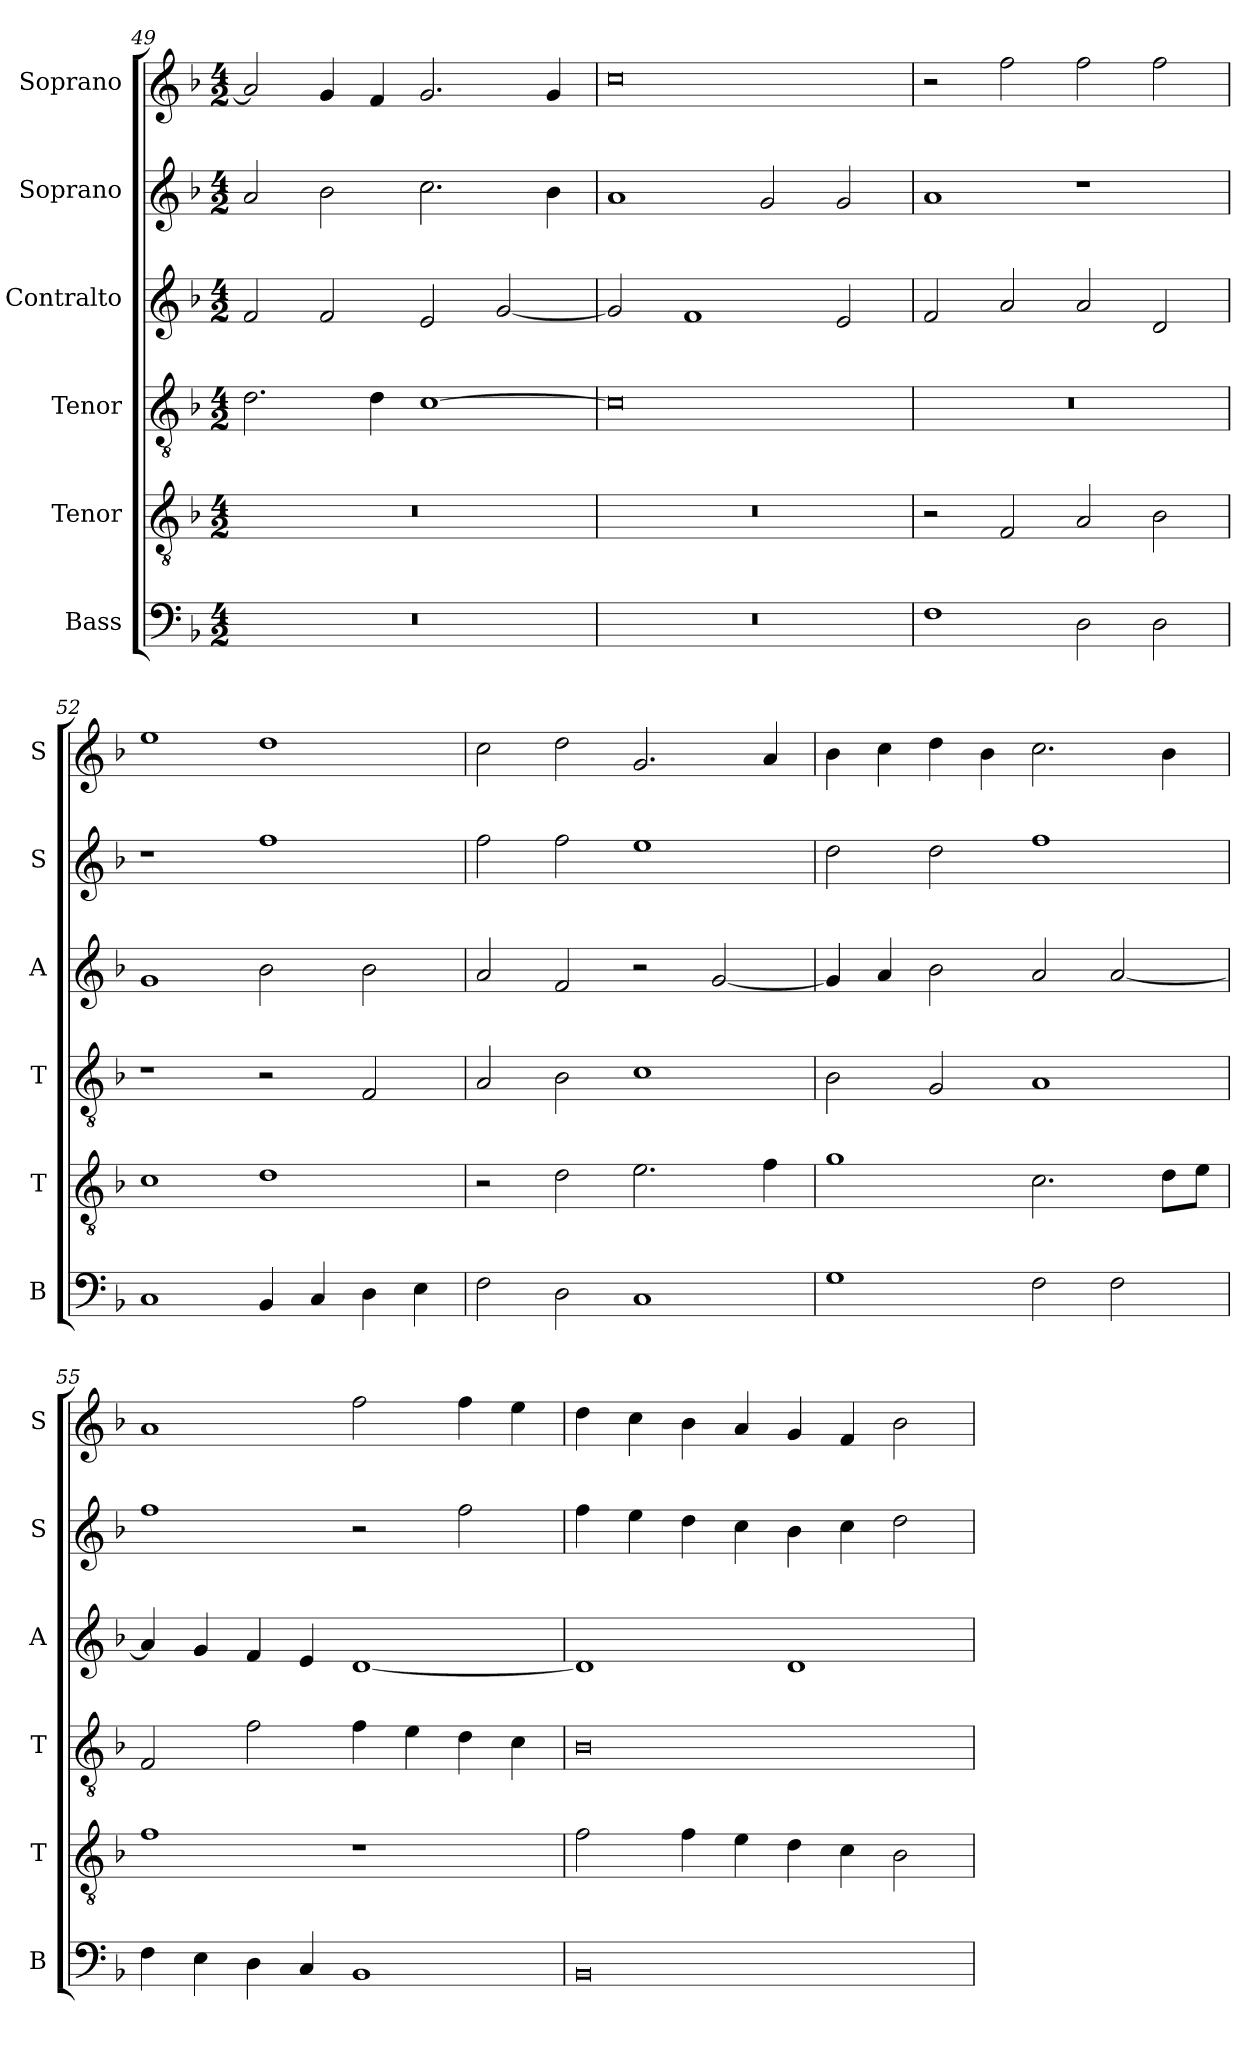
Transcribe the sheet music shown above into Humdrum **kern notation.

**kern	**kern	**kern	**kern	**kern	**kern
*part6	*part5	*part4	*part3	*part2	*part1
*staff6	*staff5	*staff4	*staff3	*staff2	*staff1
*I"Bass	*I"Tenor	*I"Tenor	*I"Contralto	*I"Soprano	*I"Soprano
*I'B	*I'T	*I'T	*I'A	*I'S	*I'S
*clefF4	*clefGv2	*clefGv2	*clefG2	*clefG2	*clefG2
*k[b-]	*k[b-]	*k[b-]	*k[b-]	*k[b-]	*k[b-]
*F:ion	*F:ion	*F:ion	*F:ion	*F:ion	*F:ion
*M4/2	*M4/2	*M4/2	*M4/2	*M4/2	*M4/2
=49	=49	=49	=49	=49	=49
0r	0r	2.d	2f	2a	2a]
.	.	.	2f	2b-	4g
.	.	4d	.	.	4f
.	.	[1c	2e	2.cc	2.g
.	.	.	[2g	.	.
.	.	.	.	4b-	4g
=50	=50	=50	=50	=50	=50
0r	0r	0c]	2g]	1a	0cc
.	.	.	1f	.	.
.	.	.	.	2g	.
.	.	.	2e	2g	.
=51	=51	=51	=51	=51	=51
1F	2r	0r	2f	1a	2r
.	2F	.	2a	.	2ff
2D	2A	.	2a	1r	2ff
2D	2B-	.	2d	.	2ff
=52	=52	=52	=52	=52	=52
1C	1c	1r	1g	1r	1ee
4BB-	1d	2r	2b-	1ff	1dd
4C	.	.	.	.	.
4D	.	2F	2b-	.	.
4E	.	.	.	.	.
=53	=53	=53	=53	=53	=53
2F	2r	2A	2a	2ff	2cc
2D	2d	2B-	2f	2ff	2dd
1C	2.e	1c	2r	1ee	2.g
.	.	.	[2g	.	.
.	4f	.	.	.	4a
=54	=54	=54	=54	=54	=54
1G	1g	2B-	4g]	2dd	4b-
.	.	.	4a	.	4cc
.	.	2G	2b-	2dd	4dd
.	.	.	.	.	4b-
2F	2.c	1A	2a	1ff	2.cc
2F	.	.	[2a	.	.
.	8d\L	.	.	.	4b-
.	8e\J	.	.	.	.
=55	=55	=55	=55	=55	=55
4F	1f	2F	4a]	1ff	1a
4E	.	.	4g	.	.
4D	.	2f	4f	.	.
4C	.	.	4e	.	.
1BB-	1r	4f	[1d	2r	2ff
.	.	4e	.	.	.
.	.	4d	.	2ff	4ff
.	.	4c	.	.	4ee
=56	=56	=56	=56	=56	=56
0BB-	2f	0B-	1d]	4ff	4dd
.	.	.	.	4ee	4cc
.	4f	.	.	4dd	4b-
.	4e	.	.	4cc	4a
.	4d	.	1d	4b-	4g
.	4c	.	.	4cc	4f
.	2B-	.	.	2dd	2b-
=	=	=	=	=	=
*-	*-	*-	*-	*-	*-
